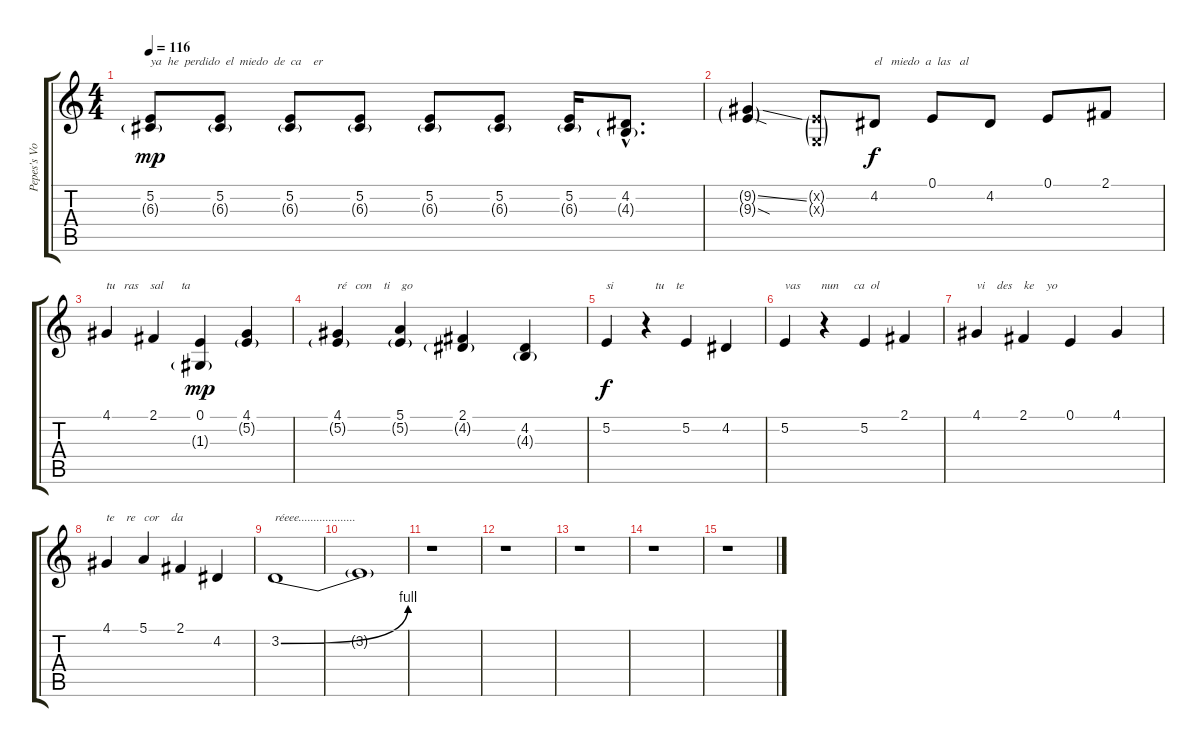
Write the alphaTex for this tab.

\track ("Pepes's Voice" "Pepes's Vo") {instrument altosax}
\staff {score tabs}
\tuning (E4 B3 G3 D3 A2 E2) {hide}
\ts (4 4)
\tempo 116
\clef g2
\ks c
(5.2 6.3{g}).8{txt "ya  he  perdido  el  miedo  de  ca    er" dy mp} (5.2 6.3{g}).8 (5.2 6.3{g}).8 (5.2 6.3{g}).8 (5.2 6.3{g}).8 (5.2 6.3{g}).8 (5.2 6.3{g}).16 (4.2{hac} 4.3{g hac}).8{d} |
(9.2{ss g} 9.3{sod g}).4 (5.2{g x} 0.3{g x}).8 4.2.8{txt "el   miedo  a  las   al" dy f} 0.1.8 4.2.8 0.1.8 2.1.8 |
4.1.4{txt "tu   ras    sal      ta "} 2.1.4 (0.1 1.3{g}).4{dy mp} (4.1 5.2{g}).4 |
(4.1 5.2{g}).4{txt "ré   con    ti    go"} (5.1 5.2{g}).4 (2.1 4.2{g}).4 (4.2 4.3{g}).4 |
5.2.4{txt "si              tu    te" dy f} r.4 5.2.4 4.2.4 |
5.2.4{txt "vas       nun     ca  ol"} r.4 5.2.4 2.1.4 |
4.1.4{txt "vi    des    ke    yo   "} 2.1.4 0.1.4 4.1.4 |
4.1.4{txt "te    re   cor    da"} 5.1.4 2.1.4 4.2.4 |
3.2{be (bend 0 0 60 4)}.1{txt "réeee..................." volume 4} |
3.2{t}.1 |
r.1 |
r.1 |
r.1 |
r.1 |
r.1
